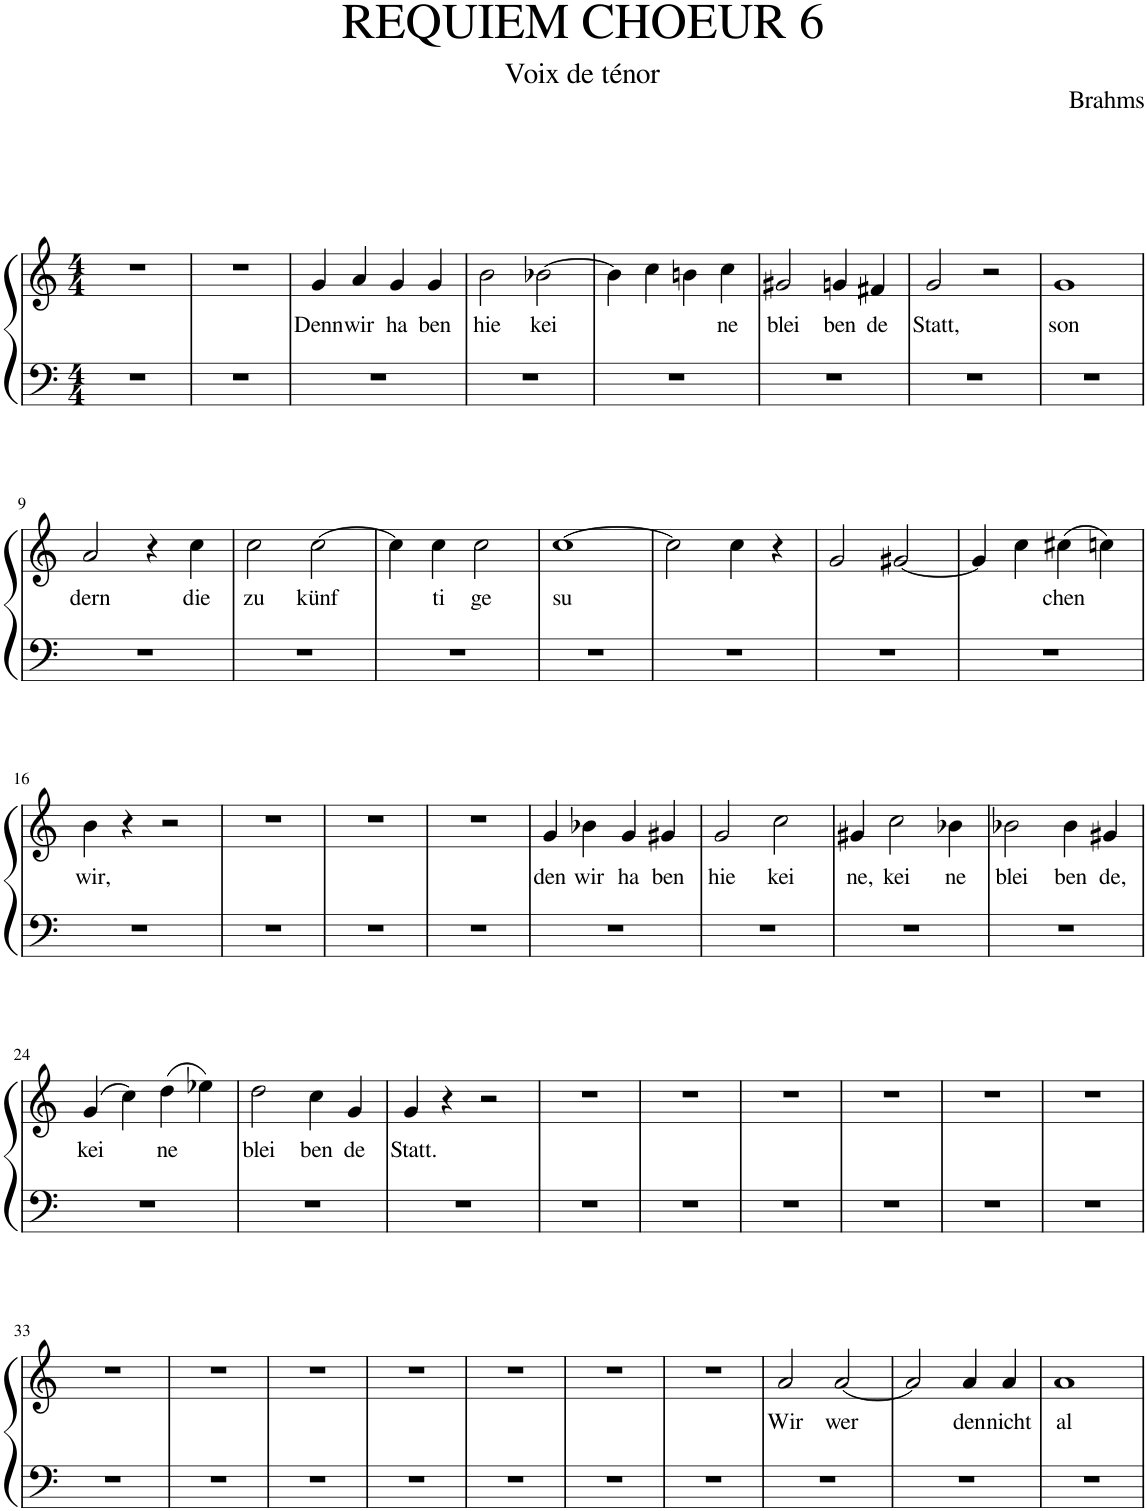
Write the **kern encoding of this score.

**kern	**kern	**text
*part1	*part1	*part1
*staff2	*staff1	*staff1
*I"Piano	*	*
*I'Pno.	*	*
*clefF4	*clefG2	*
*k[]	*k[]	*
*M4/4	*M4/4	*
=1	=1	=1
1r	1r	.
=2	=2	=2
1r	1r	.
=3	=3	=3
!	!	!LO:LY:b
1r	4g/	Denn
!	!	!LO:LY:b
.	4a/	wir
!	!	!LO:LY:b
.	4g/	ha
!	!	!LO:LY:b
.	4g/	ben
=4	=4	=4
!	!	!LO:LY:b
1r	2b\	hie
!	!	!LO:LY:b
.	[2b-X\	kei
=5	=5	=5
1r	4b-\]	.
.	4cc\	.
.	4bn\	.
!	!	!LO:LY:b
.	4cc\	ne
=6	=6	=6
!	!	!LO:LY:b
1r	2g#X/	blei
!	!	!LO:LY:b
.	4gn/	ben
!	!	!LO:LY:b
.	4f#X/	de
=7	=7	=7
!	!	!LO:LY:b
1r	2g/	Statt,
.	2r	.
=8	=8	=8
!	!	!LO:LY:b
1r	1g	son
!!LO:LB:g=z
=9	=9	=9
!	!	!LO:LY:b
1r	2a/	dern
.	4r	.
!	!	!LO:LY:b
.	4cc\	die
=10	=10	=10
!	!	!LO:LY:b
1r	2cc\	zu
!	!	!LO:LY:b
.	[2cc\	künf
=11	=11	=11
1r	4cc\]	.
!	!	!LO:LY:b
.	4cc\	ti
!	!	!LO:LY:b
.	2cc\	ge
=12	=12	=12
!	!	!LO:LY:b
1r	[1cc	su
=13	=13	=13
1r	2cc\]	.
.	4cc\	.
.	4r	.
=14	=14	=14
1r	2g/	.
.	[2g#X/	.
=15	=15	=15
1r	4g#/]	.
.	4cc\	.
!	!	!LO:LY:b
.	(4cc#X\	chen
.	4ccn\)	.
!!LO:LB:g=z
=16	=16	=16
!	!	!LO:LY:b
1r	4b\	wir,
.	4r	.
.	2r	.
=17	=17	=17
1r	1r	.
=18	=18	=18
1r	1r	.
=19	=19	=19
1r	1r	.
=20	=20	=20
!	!	!LO:LY:b
1r	4g/	den
!	!	!LO:LY:b
.	4b-X\	wir
!	!	!LO:LY:b
.	4g/	ha
!	!	!LO:LY:b
.	4g#X/	ben
=21	=21	=21
!	!	!LO:LY:b
1r	2g/	hie
!	!	!LO:LY:b
.	2cc\	kei
=22	=22	=22
!	!	!LO:LY:b
1r	4g#X/	ne,
!	!	!LO:LY:b
.	2cc\	kei
!	!	!LO:LY:b
.	4b-X\	ne
=23	=23	=23
!	!	!LO:LY:b
1r	2b-X\	blei
!	!	!LO:LY:b
.	4b-\	ben
!	!	!LO:LY:b
.	4g#X/	de,
!!LO:LB:g=z
=24	=24	=24
!	!	!LO:LY:b
1r	(4g/	kei
.	4cc\)	.
!	!	!LO:LY:b
.	(4dd\	ne
.	4ee-X\)	.
=25	=25	=25
!	!	!LO:LY:b
1r	2dd\	blei
!	!	!LO:LY:b
.	4cc\	ben
!	!	!LO:LY:b
.	4g/	de
=26	=26	=26
!	!	!LO:LY:b
1r	4g/	Statt.
.	4r	.
.	2r	.
=27	=27	=27
1r	1r	.
=28	=28	=28
1r	1r	.
=29	=29	=29
1r	1r	.
=30	=30	=30
1r	1r	.
=31	=31	=31
1r	1r	.
=32	=32	=32
1r	1r	.
!!LO:LB:g=z
=33	=33	=33
1r	1r	.
=34	=34	=34
1r	1r	.
=35	=35	=35
1r	1r	.
=36	=36	=36
1r	1r	.
=37	=37	=37
1r	1r	.
=38	=38	=38
1r	1r	.
=39	=39	=39
1r	1r	.
=40	=40	=40
!	!	!LO:LY:b
1r	2a/	Wir
!	!	!LO:LY:b
.	[2a/	wer
=41	=41	=41
1r	2a/]	.
!	!	!LO:LY:b
.	4a/	den
!	!	!LO:LY:b
.	4a/	nicht
=42	=42	=42
!	!	!LO:LY:b
1r	1a	al
=	=	=
*-	*-	*-
